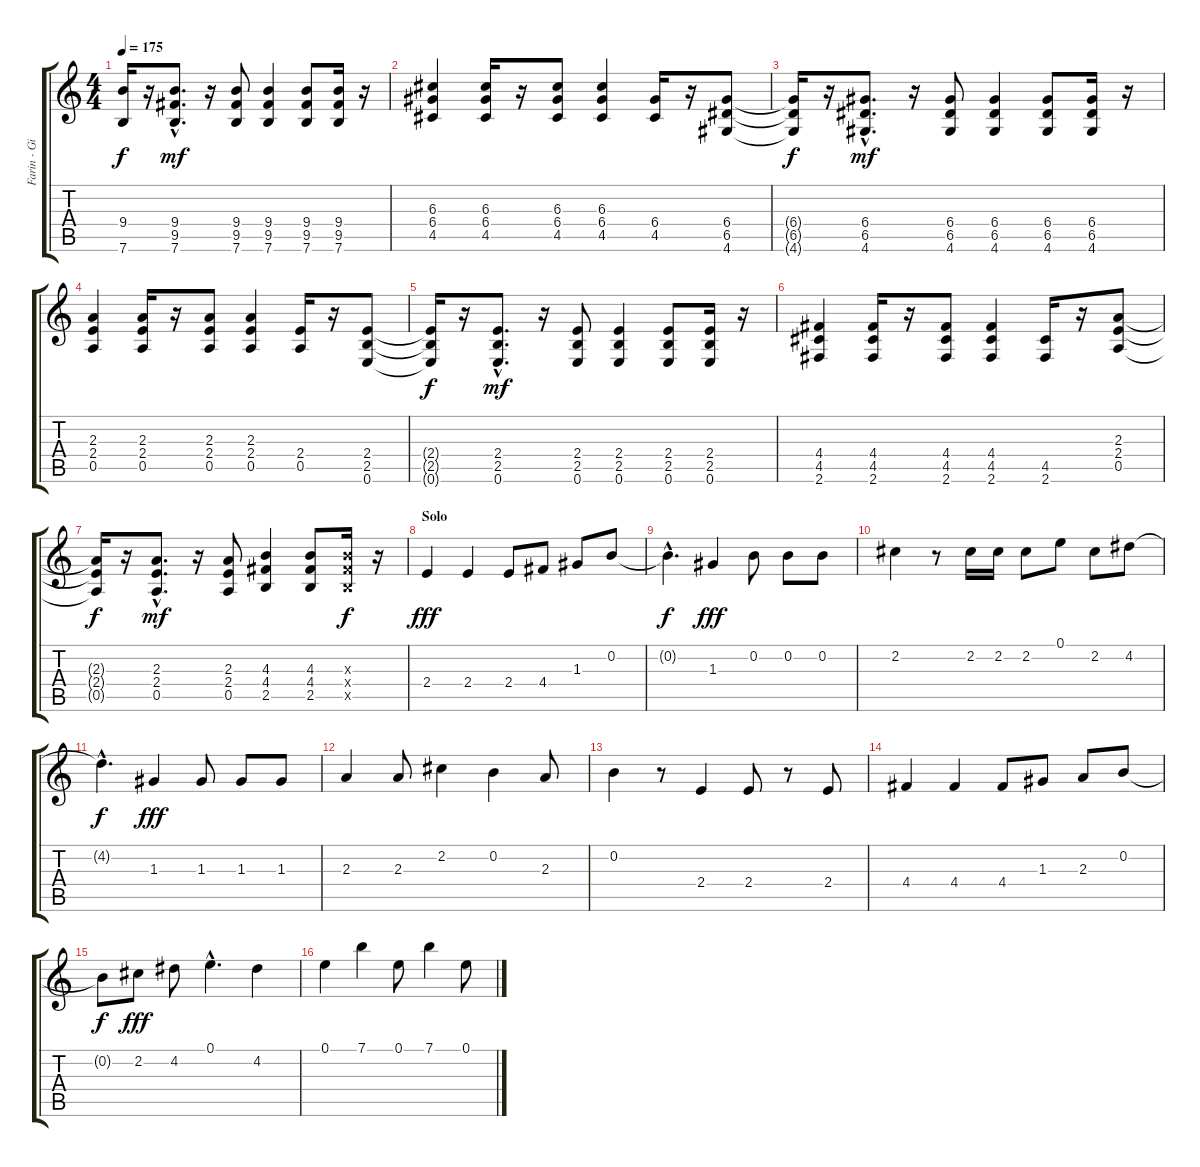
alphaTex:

\track ("Farin - Gitarre 2" "Farin - Gi") {instrument distortionguitar}
\staff {score tabs}
\tuning (E4 B3 G3 D3 A2 E2) {hide}
\ts (4 4)
\tempo 175
\clef g2
\ks c
(9.4{t} 7.6{t}).16{dy f} r.16 (9.4{hac} 9.5{hac} 7.6{hac}).8{d dy mf} r.16 (9.4 9.5 7.6).8 (9.4 9.5 7.6).4 (9.4 9.5 7.6).8 (9.4 9.5 7.6).16 r.16 |
(6.3 6.4 4.5).4 (6.3 6.4 4.5).16 r.16 (6.3 6.4 4.5).8 (6.3 6.4 4.5).4 (6.4 4.5).16 r.16 (6.4 6.5 4.6).8 |
(6.4{t} 6.5{t} 4.6{t}).16{dy f} r.16 (6.4{hac} 6.5{hac} 4.6{hac}).8{d dy mf} r.16 (6.4 6.5 4.6).8 (6.4 6.5 4.6).4 (6.4 6.5 4.6).8 (6.4 6.5 4.6).16 r.16 |
(2.3 2.4 0.5).4 (2.3 2.4 0.5).16 r.16 (2.3 2.4 0.5).8 (2.3 2.4 0.5).4 (2.4 0.5).16 r.16 (2.4 2.5 0.6).8 |
(2.4{t} 2.5{t} 0.6{t}).16{dy f} r.16 (2.4{hac} 2.5{hac} 0.6{hac}).8{d dy mf} r.16 (2.4 2.5 0.6).8 (2.4 2.5 0.6).4 (2.4 2.5 0.6).8 (2.4 2.5 0.6).16 r.16 |
(4.4 4.5 2.6).4 (4.4 4.5 2.6).16 r.16 (4.4 4.5 2.6).8 (4.4 4.5 2.6).4 (4.5 2.6).16 r.16 (2.3 2.4 0.5).8 |
(2.3{t} 2.4{t} 0.5{t}).16{dy f} r.16 (2.3{hac} 2.4{hac} 0.5{hac}).8{d dy mf} r.16 (2.3 2.4 0.5).8 (4.3 4.4 2.5).4 (4.3 4.4 2.5).8 (4.3{x} 4.4{x} 2.5{x}).16{dy f} r.16 |
\section ("" "Solo")
2.4.4{dy fff} 2.4.4 2.4.8 4.4.8 1.3.8 0.2.8 |
0.2{hac t}.4{d dy f} 1.3.4{dy fff} 0.2.8 0.2.8 0.2.8 |
2.2.4 r.8 2.2.16 2.2.16 2.2.8 0.1.8 2.2.8 4.2.8 |
4.2{hac t}.4{d dy f} 1.3.4{dy fff} 1.3.8 1.3.8 1.3.8 |
2.3.4 2.3.8 2.2.4 0.2.4 2.3.8 |
0.2.4 r.8 2.4.4 2.4.8 r.8 2.4.8 |
4.4.4 4.4.4 4.4.8 1.3.8 2.3.8 0.2.8 |
0.2{t}.8{dy f} 2.2.8{dy fff} 4.2.8 0.1{hac}.4{d} 4.2.4 |
0.1.4 7.1.4 0.1.8 7.1.4 0.1.8
